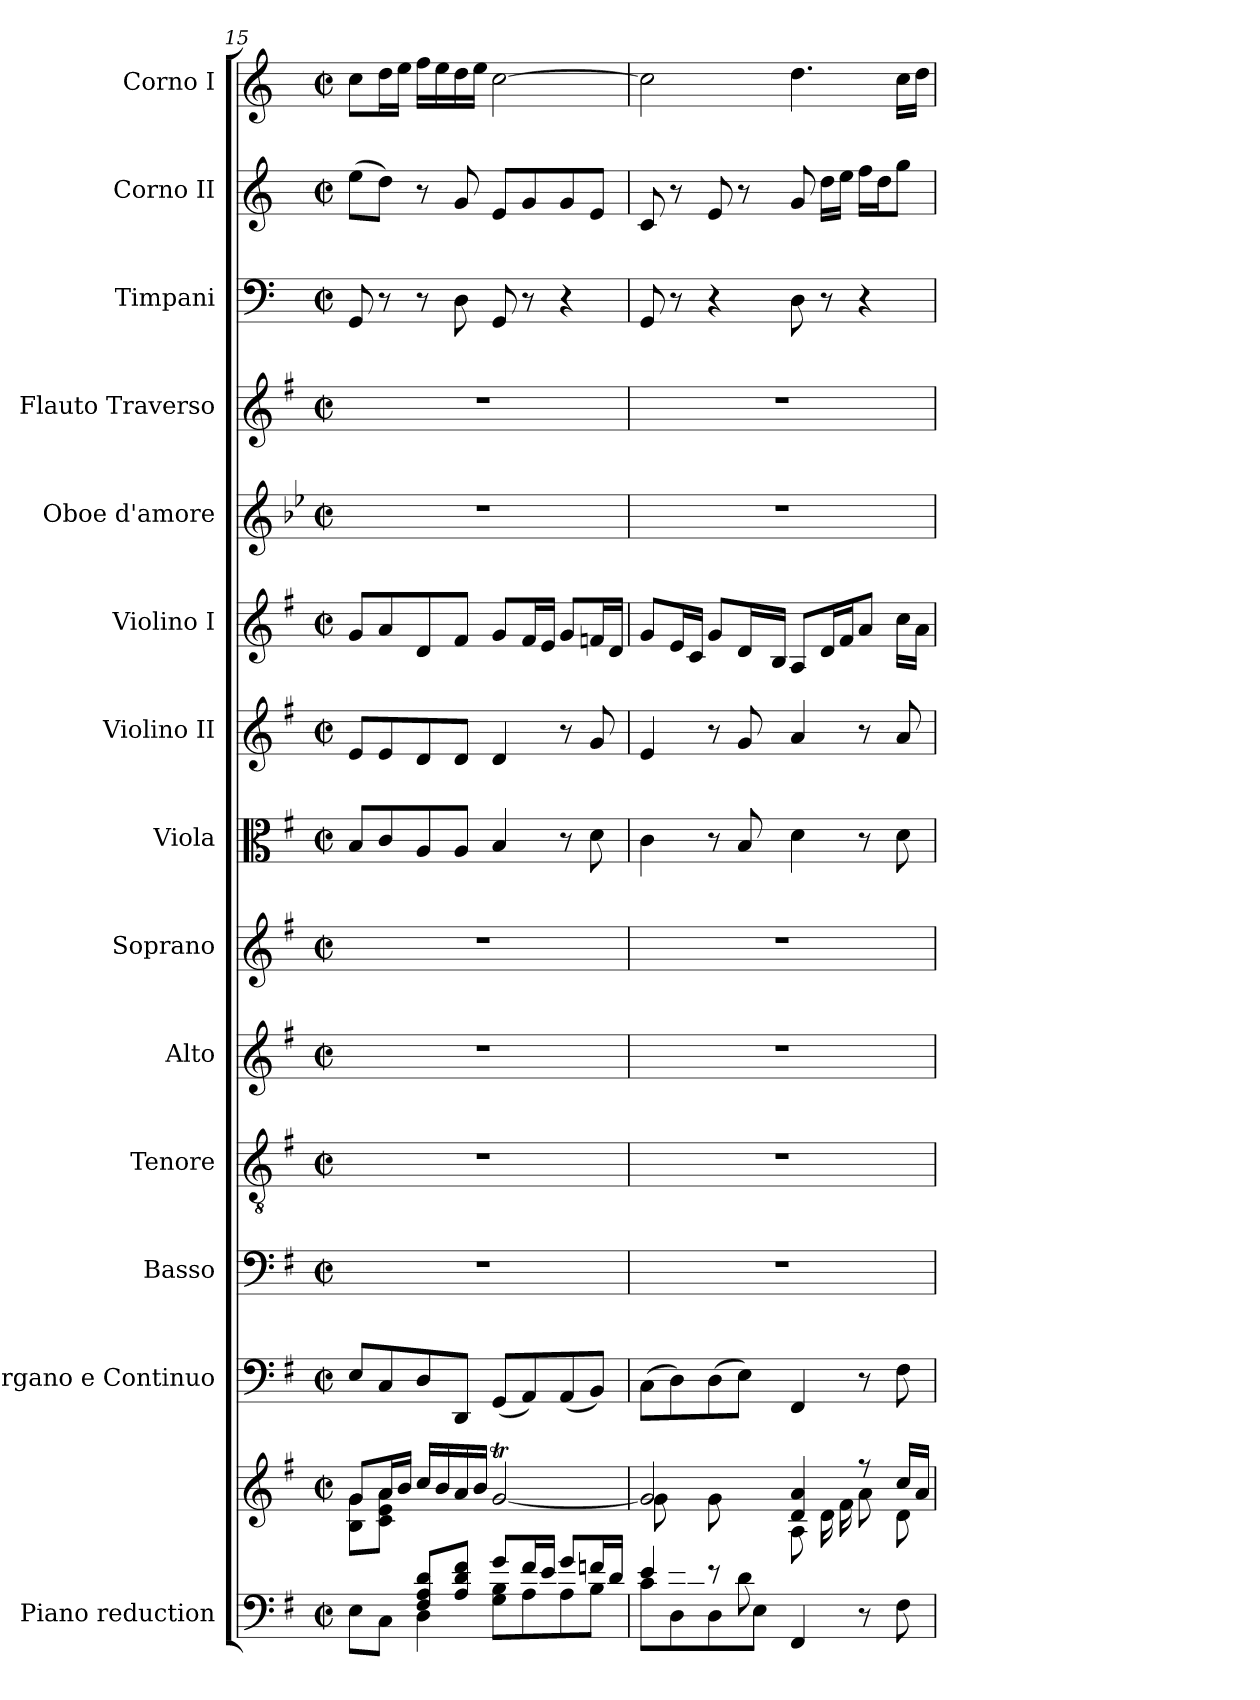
**kern	**kern	**kern	**kern	**kern	**kern	**kern	**kern	**kern	**kern	**kern	**kern	**kern	**kern	**kern
*part14	*part14	*part13	*part12	*part11	*part10	*part9	*part8	*part7	*part6	*part5	*part4	*part3	*part2	*part1
*staff15	*staff14	*staff13	*staff12	*staff11	*staff10	*staff9	*staff8	*staff7	*staff6	*staff5	*staff4	*staff3	*staff2	*staff1
*I"Piano reduction	*	*I"Organo e Continuo	*I"Basso	*I"Tenore	*I"Alto	*I"Soprano	*I"Viola	*I"Violino II	*I"Violino I	*I"Oboe d'amore	*I"Flauto Traverso	*I"Timpani	*I"Corno II	*I"Corno I
*I'Pno	*	*	*	*	*	*	*	*	*	*I'Ob	*I'Fl	*I'Timp	*	*
*clefF4	*clefG2	*clefF4	*clefF4	*clefGv2	*clefG2	*clefG2	*clefC3	*clefG2	*clefG2	*clefG2	*clefG2	*clefF4	*clefG2	*clefG2
*	*	*	*	*	*	*	*	*	*	*ITrd2c3	*	*	*ITrd3c5	*ITrd3c5
*k[f#]	*k[f#]	*k[f#]	*k[f#]	*k[f#]	*k[f#]	*k[f#]	*k[f#]	*k[f#]	*k[f#]	*k[f#]	*k[f#]	*k[]	*k[f#]	*k[f#]
*M2/2	*M2/2	*M2/2	*M2/2	*M2/2	*M2/2	*M2/2	*M2/2	*M2/2	*M2/2	*M2/2	*M2/2	*M2/2	*M2/2	*M2/2
*met(c|)	*met(c|)	*met(c|)	*met(c|)	*met(c|)	*met(c|)	*met(c|)	*met(c|)	*met(c|)	*met(c|)	*met(c|)	*met(c|)	*met(c|)	*met(c|)	*met(c|)
=15	=15	=15	=15	=15	=15	=15	=15	=15	=15	=15	=15	=15	=15	=15
*^	*^	*	*	*	*	*	*	*	*	*	*	*	*	*
4ryy	8E\L	8g/L	8B\ 8g\L	8E/L	1r	1r	1r	1r	8B/L	8e/L	8g/L	1r	1r	8GG/	(8b\L	8g\L
.	8C\J	16a/L	8c\ 8e\ 8a\J	8C/	.	.	.	.	8c/	8e/	8a/	.	.	8r	8a\J)	16a\L
.	.	16b/JJ	.	.	.	.	.	.	.	.	.	.	.	.	.	16b\JJ
8F#/ 8A/ 8d/L	4D\	16cc/LL	2.ryy	8D/	.	.	.	.	8A/	8d/	8d/	.	.	8r	8r	16cc\LL
.	.	16b/	.	.	.	.	.	.	.	.	.	.	.	.	.	16b\
8A/ 8d/ 8f#/J	.	16a/	.	8DD/J	.	.	.	.	8A/J	8d/J	8f#/J	.	.	8D\	8d/	16a\
.	.	16b/JJ	.	.	.	.	.	.	.	.	.	.	.	.	.	16b\JJ
8g/L	8G\ 8B\L	[2gT/	.	(8GG/L	.	.	.	.	4B/	4d/	8g/L	.	.	8GG/	8B/L	[2g\
16f#/L	8A\	.	.	8AA/)	.	.	.	.	.	.	16f#/L	.	.	8r	8d/	.
16e/JJ	.	.	.	.	.	.	.	.	.	.	16e/JJ	.	.	.	.	.
8g/L	8A\	.	.	(8AA/	.	.	.	.	8r	8r	8g/L	.	.	4r	8d/	.
16fn/L	8B\J	.	.	8BB/J)	.	.	.	.	8d\	8g/	16fn/L	.	.	.	8B/J	.
16d/JJ	.	.	.	.	.	.	.	.	.	.	16d/JJ	.	.	.	.	.
!!LO:PB:g=z
=16	=16	=16	=16	=16	=16	=16	=16	=16	=16	=16	=16	=16	=16	=16	=16	=16
*	*^	*	*	*	*	*	*	*	*	*	*	*	*	*	*	*
8ryy	4e/	8c\L	2gTTT/]	8g\L	(8C\L	1r	1r	1r	1r	4c\	4e/	8g/L	1r	1r	8GG/	8G/	2g\]
16e/L	.	8D\	.	8ryy	8D\)	.	.	.	.	.	.	16e/L	.	.	8r	8r	.
16c/JJ	.	.	.	.	.	.	.	.	.	.	.	16c/JJ	.	.	.	.	.
8ryy	8r	8D\	.	8g\L	(8D\	.	.	.	.	8r	8r	8g/L	.	.	4r	8B/	.
16d/L	8d\	8E\J	.	8ryy	8E\J)	.	.	.	.	8B/	8g/	16d/L	.	.	.	8r	.
16B/JJ	.	.	.	.	.	.	.	.	.	.	.	16B/JJ	.	.	.	.	.
2ryy	4FF#/	4ryy	4d/ 4a/	8A\L	4FF#/	.	.	.	.	4d\	4a/	8A/L	.	.	8D\	8d/	4.a\
.	.	.	.	16d\L	.	.	.	.	.	.	.	16d/L	.	.	8r	16a\LL	.
.	.	.	.	16f#\J	.	.	.	.	.	.	.	16f#/J	.	.	.	16b\JJ	.
.	8r	8ryy	8r	8a\J	8r	.	.	.	.	8r	8r	8a/J	.	.	4r	16cc\LL	.
.	.	.	.	.	.	.	.	.	.	.	.	.	.	.	.	16a\J	.
.	8F#\	8ryy	16cc/LL	8d\	8F#\	.	.	.	.	8d\	8a/	16cc\LL	.	.	.	8dd\J	16g\LL
.	.	.	16a/JJ	.	.	.	.	.	.	.	.	16a\JJ	.	.	.	.	16a\JJ
*v	*v	*v	*	*	*	*	*	*	*	*	*	*	*	*	*	*	*
*	*v	*v	*	*	*	*	*	*	*	*	*	*	*	*	*
=	=	=	=	=	=	=	=	=	=	=	=	=	=	=
*-	*-	*-	*-	*-	*-	*-	*-	*-	*-	*-	*-	*-	*-	*-
